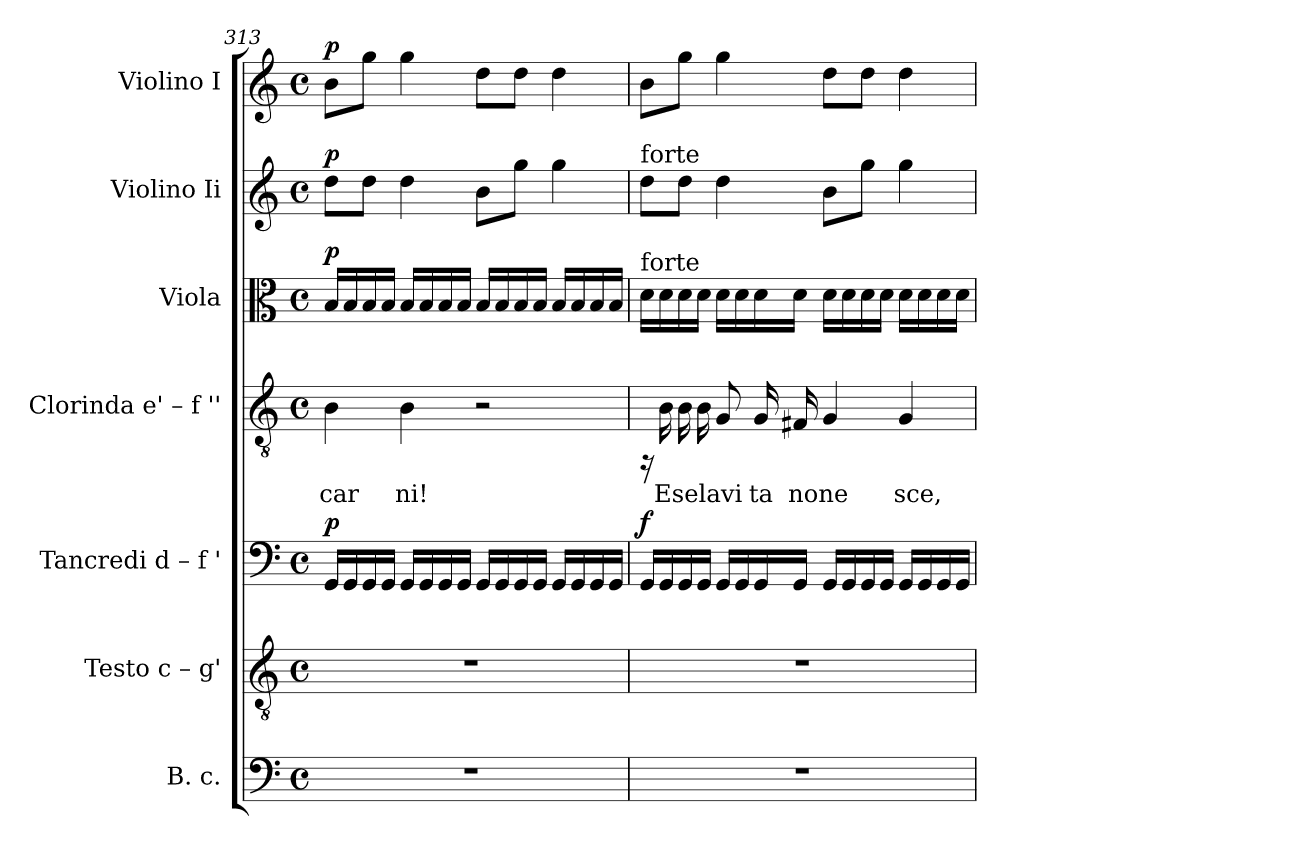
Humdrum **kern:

**kern	**kern	**kern	**dynam	**kern	**text	**kern	**dynam	**kern	**dynam	**kern	**text	**dynam
*part7	*part6	*part5	*part5	*part4	*part4	*part3	*part3	*part2	*part2	*part1	*part1	*part1
*staff7	*staff6	*staff5	*staff5	*staff4	*staff4	*staff3	*staff3	*staff2	*staff2	*staff1	*staff1	*staff1
*I"B. c.	*I"Testo  c – g'	*I"Tancredi  d – f '	*	*I"Clorinda  e' – f ''	*	*I"Viola	*	*I"Violino Ii	*	*I"Violino I	*	*
*clefF4	*clefGv2	*clefF4	*	*clefGv2	*	*clefC3	*	*clefG2	*	*clefG2	*	*
*k[]	*k[]	*k[]	*	*k[]	*	*k[]	*	*k[]	*	*k[]	*	*
*C:	*C:	*C:	*	*C:	*	*C:	*	*C:	*	*C:	*	*
*M4/4	*M4/4	*M4/4	*	*M4/4	*	*M4/4	*	*M4/4	*	*M4/4	*	*
*met(c)	*met(c)	*met(c)	*	*met(c)	*	*met(c)	*	*met(c)	*	*met(c)	*	*
=313	=313	=313	=313	=313	=313	=313	=313	=313	=313	=313	=313	=313
!	!	!	!LO:DY:a	!	!LO:LY:b:cj	!	!LO:DY:a	!	!LO:DY:a	!	!LO:LY:b:cj	!LO:DY:a
1r	1r	16GG/L	p	4B\	car	16B/L	p	8dd\L	p	8b\L	.	p
.	.	16GG/	.	.	.	16B/	.	.	.	.	.	.
!	!	!	!	!	!	!	!	!	!	!	!LO:LY:b:cj	!
.	.	16GG/	.	.	.	16B/	.	8dd\J	.	8gg\J	.	.
.	.	16GG/J	.	.	.	16B/J	.	.	.	.	.	.
!	!	!	!	!	!LO:LY:b:cj	!	!	!	!	!	!LO:LY:b:cj	!
.	.	16GG/L	.	4B\	ni!	16B/L	.	4dd\	.	4gg\	.	.
.	.	16GG/	.	.	.	16B/	.	.	.	.	.	.
.	.	16GG/	.	.	.	16B/	.	.	.	.	.	.
.	.	16GG/J	.	.	.	16B/J	.	.	.	.	.	.
!	!	!	!	!	!	!	!	!	!	!	!LO:LY:b:cj	!
.	.	16GG/L	.	2r	.	16B/L	.	8b\L	.	8dd\L	.	.
.	.	16GG/	.	.	.	16B/	.	.	.	.	.	.
!	!	!	!	!	!	!	!	!	!	!	!LO:LY:b:cj	!
.	.	16GG/	.	.	.	16B/	.	8gg\J	.	8dd\J	.	.
.	.	16GG/J	.	.	.	16B/J	.	.	.	.	.	.
!	!	!	!	!	!	!	!	!	!	!	!LO:LY:b:cj	!
.	.	16GG/L	.	.	.	16B/L	.	4gg\	.	4dd\	.	.
.	.	16GG/	.	.	.	16B/	.	.	.	.	.	.
.	.	16GG/	.	.	.	16B/	.	.	.	.	.	.
.	.	16GG/J	.	.	.	16B/J	.	.	.	.	.	.
=314	=314	=314	=314	=314	=314	=314	=314	=314	=314	=314	=314	=314
!	!	!	!	!	!	!	!	!LO:TX:a:t=forte	!	!	!	!
!	!	!	!	!	!	!LO:TX:a:t=forte	!	!	!	!	!	!
!	!	!	!LO:DY:a	!	!	!	!	!	!	!	!LO:LY:b:cj	!
1r	1r	16GG/L	f	16rEE	.	16d\L	.	8dd\L	.	8b\L	.	.
!	!	!	!	!	!LO:LY:b:cj	!	!	!	!	!	!	!
.	.	16GG/	.	16B\	Eselavi	16d\	.	.	.	.	.	.
!	!	!	!	!	!LO:LY:b:cj	!	!	!	!	!	!LO:LY:b:cj	!
.	.	16GG/	.	16B\	.	16d\	.	8dd\J	.	8gg\J	.	.
!	!	!	!	!	!LO:LY:b:cj	!	!	!	!	!	!	!
.	.	16GG/J	.	16B\	.	16d\J	.	.	.	.	.	.
!	!	!	!	!	!LO:LY:b:cj	!	!	!	!	!	!LO:LY:b:cj	!
.	.	16GG/L	.	8G/	.	16d\L	.	4dd\	.	4gg\	.	.
.	.	16GG/	.	.	.	16d\	.	.	.	.	.	.
!	!	!	!	!	!LO:LY:b:cj	!	!	!	!	!	!	!
.	.	16GG/	.	16G/	ta	16d\	.	.	.	.	.	.
!	!	!	!	!	!LO:LY:b:cj	!	!	!	!	!	!	!
.	.	16GG/J	.	16F#X/	none	16d\J	.	.	.	.	.	.
!	!	!	!	!	!LO:LY:b:cj	!	!	!	!	!	!LO:LY:b:cj	!
.	.	16GG/L	.	4G/	.	16d\L	.	8b\L	.	8dd\L	.	.
.	.	16GG/	.	.	.	16d\	.	.	.	.	.	.
!	!	!	!	!	!	!	!	!	!	!	!LO:LY:b:cj	!
.	.	16GG/	.	.	.	16d\	.	8gg\J	.	8dd\J	.	.
.	.	16GG/J	.	.	.	16d\J	.	.	.	.	.	.
!	!	!	!	!	!LO:LY:b:cj	!	!	!	!	!	!LO:LY:b:cj	!
.	.	16GG/L	.	4G/	sce,	16d\L	.	4gg\	.	4dd\	.	.
.	.	16GG/	.	.	.	16d\	.	.	.	.	.	.
.	.	16GG/	.	.	.	16d\	.	.	.	.	.	.
.	.	16GG/J	.	.	.	16d\J	.	.	.	.	.	.
=	=	=	=	=	=	=	=	=	=	=	=	=
*-	*-	*-	*-	*-	*-	*-	*-	*-	*-	*-	*-	*-
